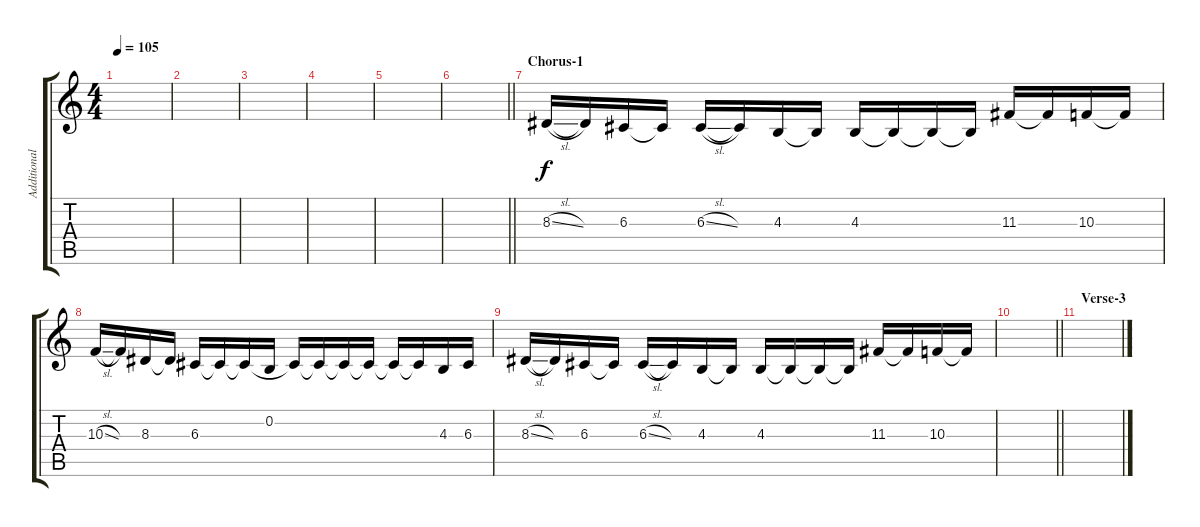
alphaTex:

\track ("Additional Vocals" "Additional") {instrument trumpet}
\staff {score tabs}
\tuning (E4 B3 G3 D3 A2 E2) {hide}
\ts (4 4)
\tempo 105
\clef g2
\ks c
|
|
|
|
|
\barLineRight lightlight
|
\section ("" "Chorus-1")
8.3{sl}.16 8.3{t}.16 6.3.16 6.3{t}.16 6.3{sl}.16 6.3{t}.16 4.3.16 4.3{t}.16 4.3.16 4.3{t}.16 4.3{t}.16 4.3{t}.16 11.3.16 11.3{t}.16 10.3.16 10.3{t}.16 |
10.3{sl}.16 10.3{t}.16 8.3.16 8.3{t}.16 6.3.16 6.3{t}.16 6.3{t}.16 0.2.16 6.3{t}.16 6.3{t}.16 6.3{t}.16 6.3{t}.16 6.3{t}.16 6.3{t}.16 4.3.16 6.3.16 |
8.3{sl}.16 8.3{t}.16 6.3.16 6.3{t}.16 6.3{sl}.16 6.3{t}.16 4.3.16 4.3{t}.16 4.3.16 4.3{t}.16 4.3{t}.16 4.3{t}.16 11.3.16 11.3{t}.16 10.3.16 10.3{t}.16 |
\barLineRight lightlight
|
\section ("" "Verse-3")
